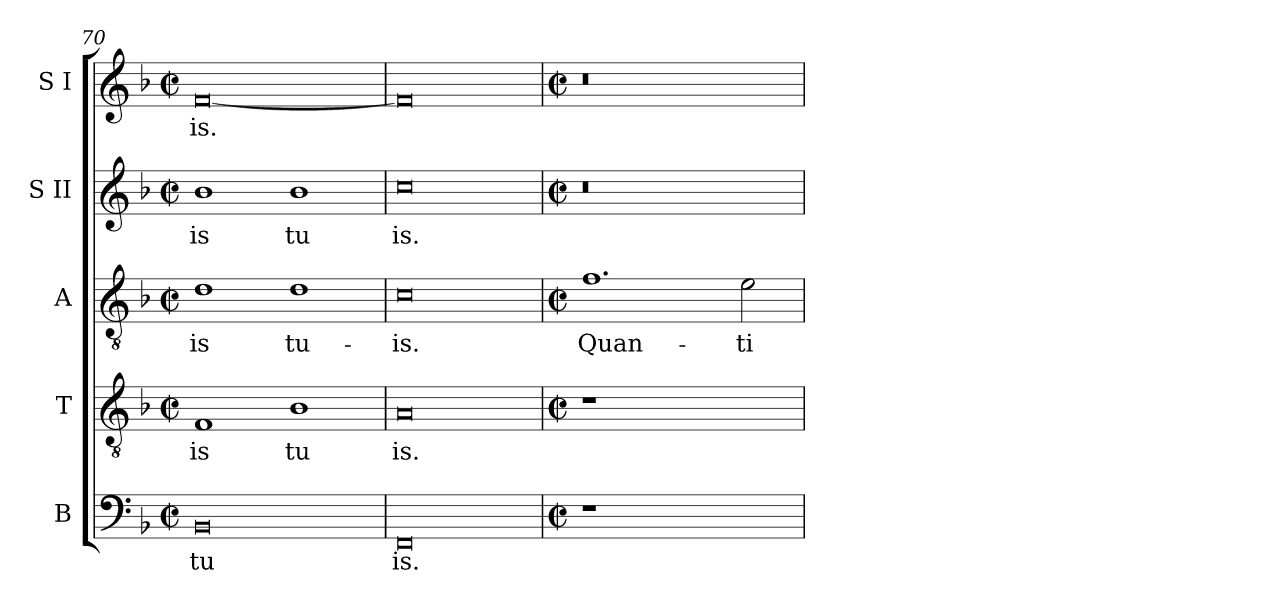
**kern	**text	**kern	**text	**kern	**text	**kern	**text	**kern	**text
*part5	*part5	*part4	*part4	*part3	*part3	*part2	*part2	*part1	*part1
*staff5	*staff5	*staff4	*staff4	*staff3	*staff3	*staff2	*staff2	*staff1	*staff1
*I"B	*	*I"T	*	*I"A	*	*I"S II	*	*I"S I	*
*clefF4	*	*clefGv2	*	*clefGv2	*	*clefG2	*	*clefG2	*
*k[b-]	*	*k[b-]	*	*k[b-]	*	*k[b-]	*	*k[b-]	*
*F:	*	*F:	*	*F:	*	*F:	*	*F:	*
*M2/2	*	*M2/2	*	*M2/2	*	*M2/2	*	*M2/2	*
*met(c|)	*	*met(c|)	*	*met(c|)	*	*met(c|)	*	*met(c|)	*
=70	=70	=70	=70	=70	=70	=70	=70	=70	=70
!	!LO:LY:b:cj	!	!LO:LY:b:cj	!	!LO:LY:b:cj	!	!LO:LY:b:cj	!	!LO:LY:b:cj
0BB-	tu	1F	is	1d	-is	1b-	is	[<0f	-is.
!	!	!	!LO:LY:b:cj	!	!LO:LY:b:cj	!	!LO:LY:b:cj	!	!
.	.	1B-	tu	1d	tu-	1b-	tu	.	.
=71	=71	=71	=71	=71	=71	=71	=71	=71	=71
!	!LO:LY:b:cj	!	!LO:LY:b:cj	!	!LO:LY:b:cj	!	!LO:LY:b:cj	!	!LO:LY:b:cj
0FF	is.	0A	is.	0c	-is.	0cc	is.	0f]	.
!!LO:PB:g=z
=72!	=72!	=72!	=72!	=72!	=72!	=72!	=72!	=72!	=72!
*M2/2	*	*M2/2	*	*M2/2	*	*M2/2	*	*M2/2	*
*met(c|)	*	*met(c|)	*	*met(c|)	*	*met(c|)	*	*met(c|)	*
!	!	!	!	!	!LO:LY:b:cj	!	!	!	!
1r	.	1r	.	1.f	Quan-	0r	.	0r	.
1ryy	.	1ryy	.	.	.	.	.	.	.
!	!	!	!	!	!LO:LY:b:cj	!	!	!	!
.	.	.	.	2e\	-ti	.	.	.	.
=	=	=	=	=	=	=	=	=	=
*-	*-	*-	*-	*-	*-	*-	*-	*-	*-
